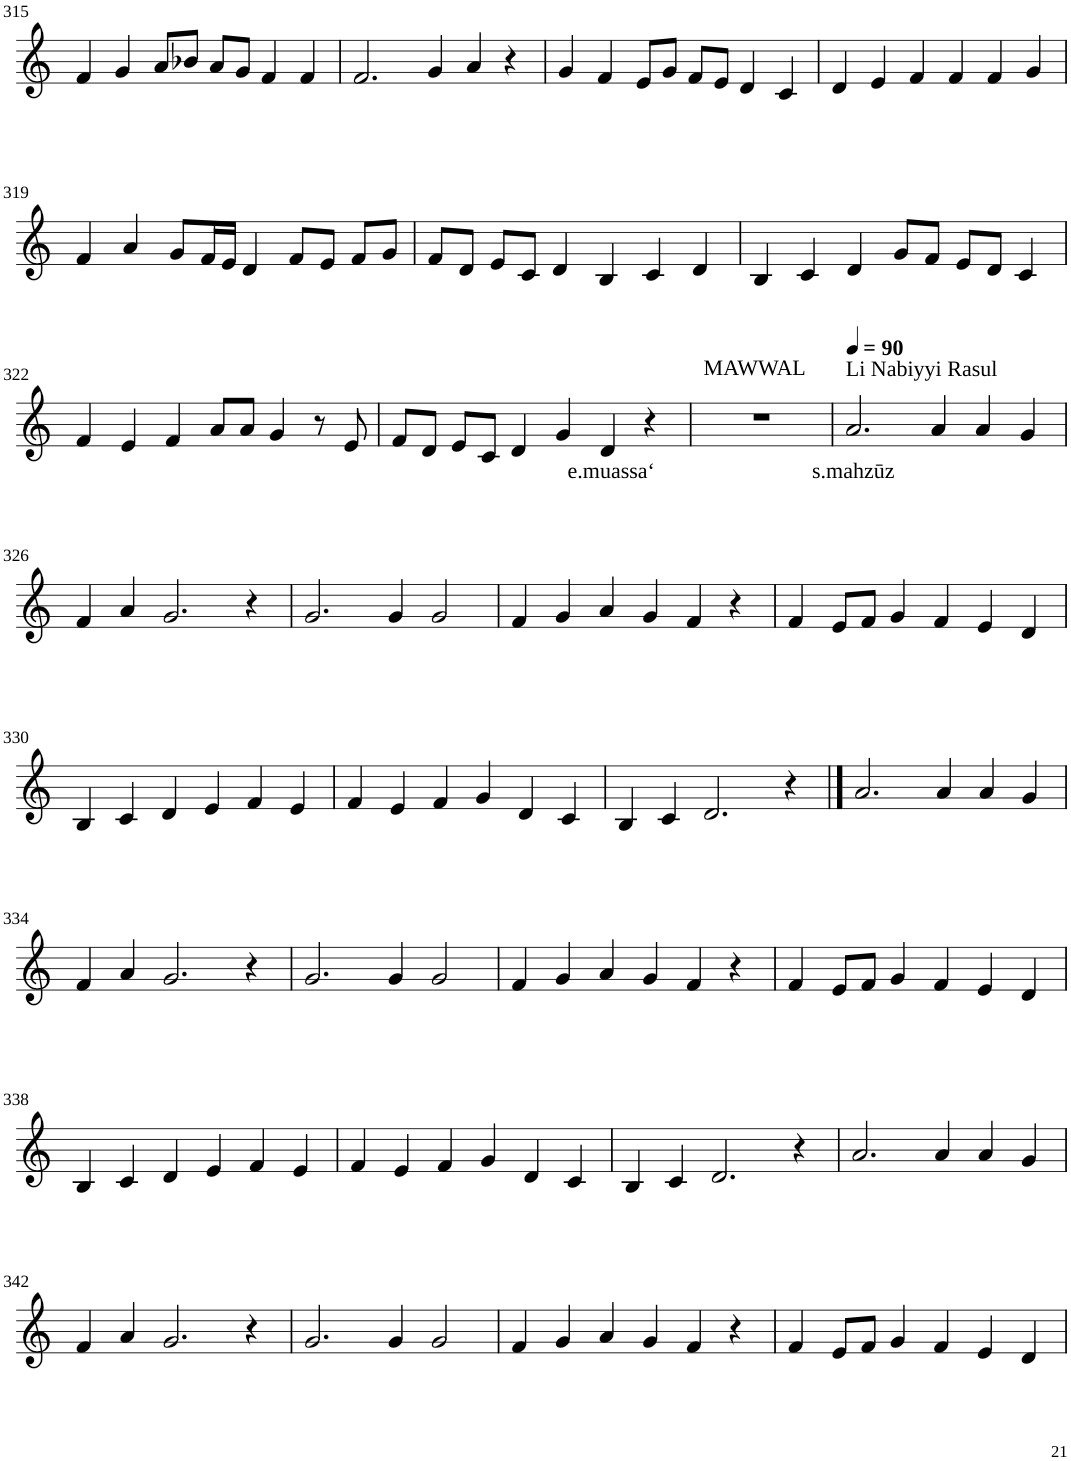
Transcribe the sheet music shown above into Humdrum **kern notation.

**kern	**text
*part1	*part1
*staff1	*staff1
*I"Violin	*
!!LO:PB:g=z
*clefG2	*
*k[]	*
*M6/4	*
=315	=315
4f/	.
4g/	.
8a/L	.
8b-X/J	.
8a/L	.
8g/J	.
4f/	.
4f/	.
=316	=316
2.f/	.
4g/	.
4a/	.
4r	.
=317	=317
4g/	.
4f/	.
8e/L	.
8g/J	.
8f/L	.
8e/J	.
4d/	.
4c/	.
=318	=318
4d/	.
4e/	.
4f/	.
4f/	.
4f/	.
4g/	.
!!LO:LB:g=z
=319	=319
4f/	.
4a/	.
8g/L	.
16f/L	.
16e/JJ	.
4d/	.
8f/L	.
8e/J	.
8f/L	.
8g/J	.
=320	=320
8f/L	.
8d/J	.
8e/L	.
8c/J	.
4d/	.
4B/	.
4c/	.
4d/	.
=321	=321
4B/	.
4c/	.
4d/	.
8g/L	.
8f/J	.
8e/L	.
8d/J	.
4c/	.
!!LO:LB:g=z
=322	=322
4f/	.
4e/	.
4f/	.
8a/L	.
8a/J	.
4g/	.
8r	.
8e/	.
=323	=323
8f/L	.
8d/J	.
8e/L	.
8c/J	.
4d/	.
4g/	.
!	!LO:LY:b
4d/	e.muassa‘
4r	.
=324	=324
!LO:TX:a:t=MAWWAL	!
1.r	.
=325	=325
*MM90	*
!LO:TX:a:t=Li Nabiyyi Rasul	!
!	!LO:LY:b
2.a/	s.mahzūz
4a/	.
4a/	.
4g/	.
!!LO:LB:g=z
=326	=326
4f/	.
4a/	.
2.g/	.
4r	.
=327	=327
2.g/	.
4g/	.
2g/	.
=328	=328
4f/	.
4g/	.
4a/	.
4g/	.
4f/	.
4r	.
=329	=329
4f/	.
8e/L	.
8f/J	.
4g/	.
4f/	.
4e/	.
4d/	.
!!LO:LB:g=z
=330	=330
4B/	.
4c/	.
4d/	.
4e/	.
4f/	.
4e/	.
=331	=331
4f/	.
4e/	.
4f/	.
4g/	.
4d/	.
4c/	.
=332	=332
4B/	.
4c/	.
2.d/	.
4r	.
==333	==333
2.a/	.
4a/	.
4a/	.
4g/	.
!!LO:LB:g=z
=334	=334
4f/	.
4a/	.
2.g/	.
4r	.
=335	=335
2.g/	.
4g/	.
2g/	.
=336	=336
4f/	.
4g/	.
4a/	.
4g/	.
4f/	.
4r	.
=337	=337
4f/	.
8e/L	.
8f/J	.
4g/	.
4f/	.
4e/	.
4d/	.
!!LO:LB:g=z
=338	=338
4B/	.
4c/	.
4d/	.
4e/	.
4f/	.
4e/	.
=339	=339
4f/	.
4e/	.
4f/	.
4g/	.
4d/	.
4c/	.
=340	=340
4B/	.
4c/	.
2.d/	.
4r	.
=341	=341
2.a/	.
4a/	.
4a/	.
4g/	.
!!LO:LB:g=z
=342	=342
4f/	.
4a/	.
2.g/	.
4r	.
=343	=343
2.g/	.
4g/	.
2g/	.
=344	=344
4f/	.
4g/	.
4a/	.
4g/	.
4f/	.
4r	.
=345	=345
4f/	.
8e/L	.
8f/J	.
4g/	.
4f/	.
4e/	.
4d/	.
=	=
*-	*-
